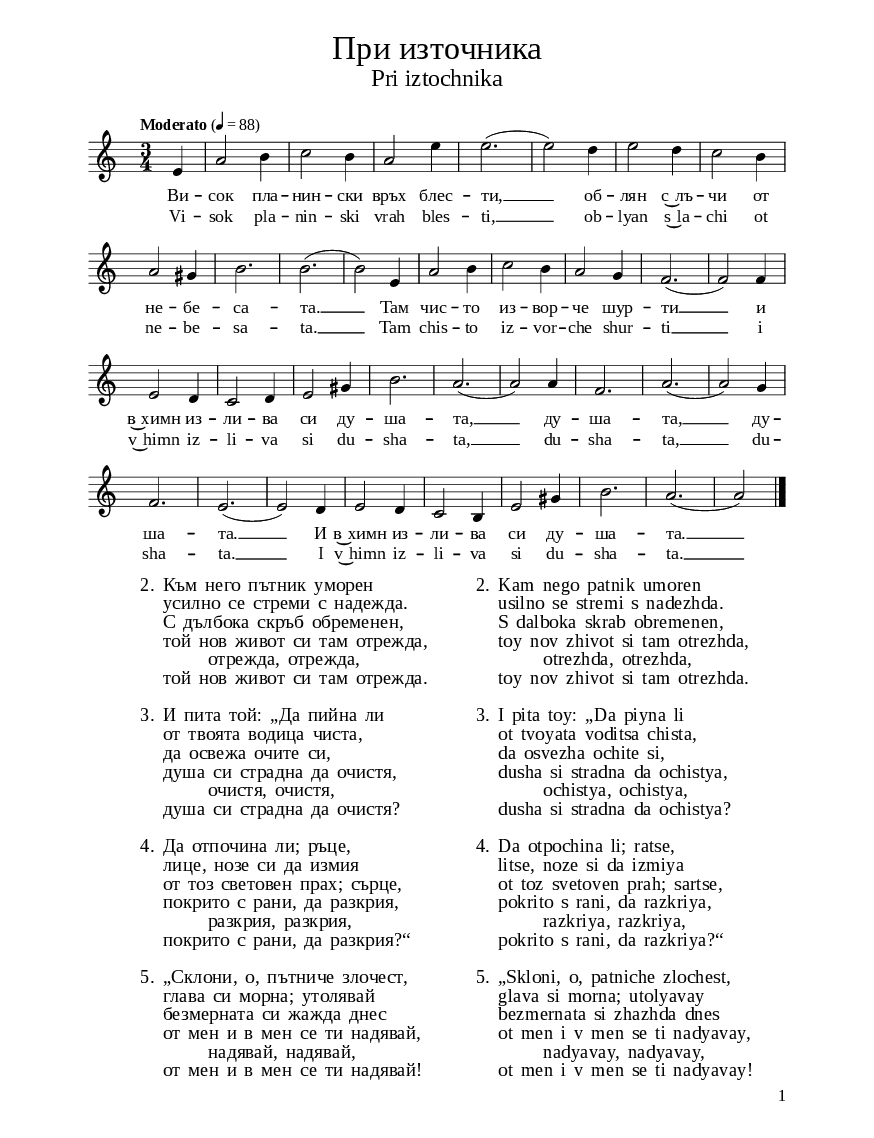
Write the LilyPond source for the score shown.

\version "2.24.1"

% include paper part and global functions
\include "include/globals.ily"

\bookpart {
   \label #'ref034
  \tocItem \markup "При източника – Pri iztochnika"
  \include "include/bookpart-paper.ily"
  \score {
    \include "include/score-layout.ily"

    \new Voice \absolute{
      \clef treble
      \key a \minor
      \time 3/4
      \tempoFunc "Moderato" 4 "88"
      \autoBeamOff
      \partial 4

      e'4 | a'2 b'4 | c''2 b'4 | a'2 e''4 | e''2. (| e''2) d''4 | e''2 d''4 | c''2 b'4 \break |
      a'2 gis'4 | b'2. | b'2. (| b'2 ) e'4 | a'2 b'4 | c''2 b'4 | a'2 g'4 | f'2. (| f'2 ) f'4 \break |
      e'2 d'4 | c'2 d'4 | e'2 gis'4 | b'2. | a'2. (| a'2 )a'4 | f'2. | a'2. ( | a'2 ) g'4 \break |
      f'2. | e'2. (|e'2) d'4 e'2 d'4 | c'2 b4 | e'2 gis'4 | b'2. | a'2. ( | a'2 ) \bar "|." \break
    }
    \addlyrics {
      Ви -- сок
      пла -- нин -- ски връх блес -- ти, __ об -- лян с~лъ
      -- чи от не -- бе -- са -- та. __ Там чис -- то из
      -- вор -- че шур -- ти __ и в~химн из -- ли -- ва
      си ду -- ша -- -- та, __ ду -- ша -- та, __ ду -- ша --
      та. __ И в~химн из -- ли -- ва си ду -- ша -- та. __
    }

    \addlyrics {
      Vi -- sok
      pla -- nin -- ski vrah bles -- ti, __ ob -- lyan s~la
      -- chi ot ne -- be -- sa -- ta. __ Tam chis -- to iz
      -- vor -- che shur -- ti __ i v~himn iz -- li -- va
      si du -- sha -- ta, __ du -- sha -- ta, __ du -- sha --
      ta. __ I v~himn iz -- li -- va si du -- sha -- ta. __
    }

    \header {
      title = \titleFunc "При източника" "Pri iztochnika"
    }

    \midi{}

  } % score



  \markup \fontsize #+1.7 {
    \hspace #5
    \override #'(baseline-skip . 1.8)
    \column {
      \line { 2. Към него пътник уморен}
      \line {   "   " усилно се стреми с надежда.}
      \line {   "   " С дълбока скръб обременен,}
      \line {   "   " той нов живот си там отрежда,}
      \line {   "   "  "   "  "   " отрежда, отрежда,}
      \line {   "   " той нов живот си там отрежда.}
      \line { " " }
      \line { 3. И пита той: „Да пийна ли}
      \line {   "   " от твоята водица чиста, }
      \line {   "   " да освежа очите си,}
      \line {   "   " душа си страдна да очистя,}
      \line {    "   "  "   "  "   " очистя, очистя,}
      \line {   "   " душа си страдна да очистя?}
      \line { " " }
      \line { 4. Да отпочина ли; ръце,}
      \line {   "   " лице, нозе си да измия}
      \line {   "   " от тоз световен прах; сърце,}
      \line {   "   " покрито с рани, да разкрия,}
      \line {    "   "  "   "  "   " разкрия, разкрия,}
      \line {   "   " покрито с рани, да разкрия?“}
      \line { " " }
      \line { 5.  „Склони, о, пътниче злочест,}
      \line {   "   " глава си морна; утолявай}
      \line {   "   " безмерната си жажда днес}
      \line {   "   " от мен и в мен се ти надявай,}
      \line {   "   "  "   "  "   " надявай, надявай,}
      \line {   "   " от мен и в мен се ти надявай!}




    }

    \hspace #4
    \override #'(baseline-skip . 1.8)
    \column {
      \line { 2. Kam nego patnik umoren}
      \line {   "   " usilno se stremi s nadezhda.}
      \line {   "   " S dalboka skrab obremenen,}
      \line {   "   " toy nov zhivot si tam otrezhda,}
      \line {    "   "  "   "  "   " otrezhda, otrezhda,}
      \line {   "   " toy nov zhivot si tam otrezhda.}
      \line { " " }
      \line { 3. I pita toy:   „Da piyna li}
      \line {   "   " ot tvoyata voditsa chista, }
      \line {   "   " da osvezha ochite si,}
      \line {   "   " dusha si stradna da ochistya,}
      \line {    "   "  "   "  "   " ochistya, ochistya,}
      \line {   "   " dusha si stradna da ochistya?}
      \line { " " }
      \line { 4. Da otpochina li; ratse,}
      \line {   "   " litse, noze si da izmiya}
      \line {   "   " ot toz svetoven prah; sartse,}
      \line {   "   " pokrito s rani, da razkriya,}
      \line {   "   "  "   "  "   " razkriya, razkriya,}
      \line {   "   " pokrito s rani, da razkriya?“ }
      \line { " " }
      \line { 5.  „Skloni, o, patniche zlochest,}
      \line {   "   " glava si morna; utolyavay}
      \line {   "   " bezmernata si zhazhda dnes}
      \line {   "   " ot men i v men se ti nadyavay,}
      \line {    "   "  "   "  "   " nadyavay, nadyavay,}
      \line {   "   " ot men i v men se ti nadyavay!}


    } %column
  } % markup

  \pageBreak

  \markup \fontsize #+1.7 {
    \hspace #5
    \override #'(baseline-skip . 1.8)
    \column {

      \line { 6. Гласа ти мъченишки чух,}
      \line {   "   " приех и твойта жалба мила.}
      \line {   "   " Аз съм велик Божествен дух}
      \line {   "   " и ще ти дам живот и сила,}
      \line {   "   "  "   "  "   " и сила, и сила,}
      \line {   "   " и ще ти дам живот и сила.}
      \line { " " }
      \line { 7. Ела, ела и пий от мен,}
      \line {   "   " о, мило Божие създание!}
      \line {   "   " Настъпи веч последен ден}
      \line {   "   " на всяка мъка и страданье,}
      \line {  "   "  "   "  "   " страданье, страданье,}
      \line {   "   " на всяка мъка и страданье.“}

    }

    \hspace #4
    \override #'(baseline-skip . 1.8)
    \column {
      \line { 6. Glasa ti machenishki chuh,}
      \line {   "   " prieh i tvoyta zhalba mila.}
      \line {   "   " Az sam velik Bozhestven duh}
      \line {   "   " i shte ti dam zhivot i sila,}
      \line {   "   "  "   "  "   " i sila, i sila,}
      \line {   "   " i shte ti dam zhivot i sila.}
      \line { " " }
      \line { 7. Ela, ela i piy ot men,}
      \line {   "   " o, milo Bozhie sazdanie!}
      \line {   "   " Nastapi vech posleden den}
      \line {   "   " na vsyaka maka i stradanye,}
      \line {   "   "  "   "  "   " stradanye, stradanye,}
      \line {   "   " na vsyaka maka i stradanye.“}
    } %column
  } % markup


  \markup \empty-two


  % include foreign translation(s) of the song
  \version "2.24.1"

\markup \fill-line { \fontsize #deTitleFontSize "Bei der Quelle" }
\markup \null
\markup \null
\markup \fontsize #+2.0 {

 
 
  \override #'(baseline-skip . 1.8)

  \column {

    \line { 1. Ein hoher Berggipfel glänzt,}

    \line { "   " beschienen von himmlischen Strahlen. }

    \line { "   " Dort sprudelt eine reine Quelle }

    \line { "   " und in Hymnen gießt sie aus ihre Seele,}

    \line { "   " Seele, Seele,}

    \line { "   " und in Hymnen gießt sie ihre Seele aus.}
    \line { "   " }

    \line { 2. Zu ihr strebt mühsam ein müder }

    \line { "   "  Wanderer mit Hoffnung. }

    \line { "   " Von tiefer Trauer bedrückt,}

    \line { "   " wird ihm dort neues Leben zuteil, }

    \line { "   " zuteil, zuteil}

    \line { "   " ihm wird dort neues Leben zuteil.}
    \line { "   " }

    \line { 3. Und er fragt: }

    \line { "   " „Darf ich von deinem}

    \line { "   " reinen Wasser trinken, }

    \line { "   " damit ich meine Augen erquicke,}

    \line { "   " damit ich meine leidende Seele reinige,}

    \line { "   " reinige, reinige,}

    \line { "   " damit ich meine leidende Seele reinige?}
    \line { "   " }

    \line {  4. Darf ich mich erholen,}

    \line { "   " mein Gesicht und meine Füße }

    \line { "   " von diesem weltlichen Staub reinigen,}

    \line { "   " mein mit Wunden bedecktes Herz öffnen,}

    \line { "   " öffnen, öffnen,}

    \line { "   " mein mit Wunden bedecktes Herz öffnen?“}
    \line { "   " }
  \line {  5. „Neige dein Haupt, }

    \line { "   " oh, unglücklicher Wanderer: }

    \line { "   " lösche heute deinen unendlichen Durst }

    \line { "   " durch mich }

    \line { "   " und hoffe auf mich,}

    \line { "   " hoffe, hoffe auf mich und}

    \line { "   " hoffe du auf mich!}
   


  }

  \hspace #-1
  \vspace #0.5
  \override #'(baseline-skip . 1.8)
  \column {
  

    \line {  6. Ich habe deine Märtyrerstimme gehört,}

    \line { "   " deine sanfte Klage vernommen. }

    \line { "   " Ich bin ein großer, göttlicher Geist}

    \line { "   " und werde dir Leben und Kraft }

    \line { "   " und Kraft und Kraft}

    \line { "   " und ich werde dir }
     \line { "   " Leben und Kraft geben.}
    \line { "   " }

    \line {  7. Komm, komm und trinke von mir}

    \line { "   " oh, geliebtes göttliches Geschöpf! }

    \line { "   " Angebrochen ist der letzte Tag}

    \line { "   " aller Qual und Trauer,}

    \line { "   " Trauer, Trauer,}

    \line { "   " aller Qual und Trauer.“}


  }
}




} % bookpart
